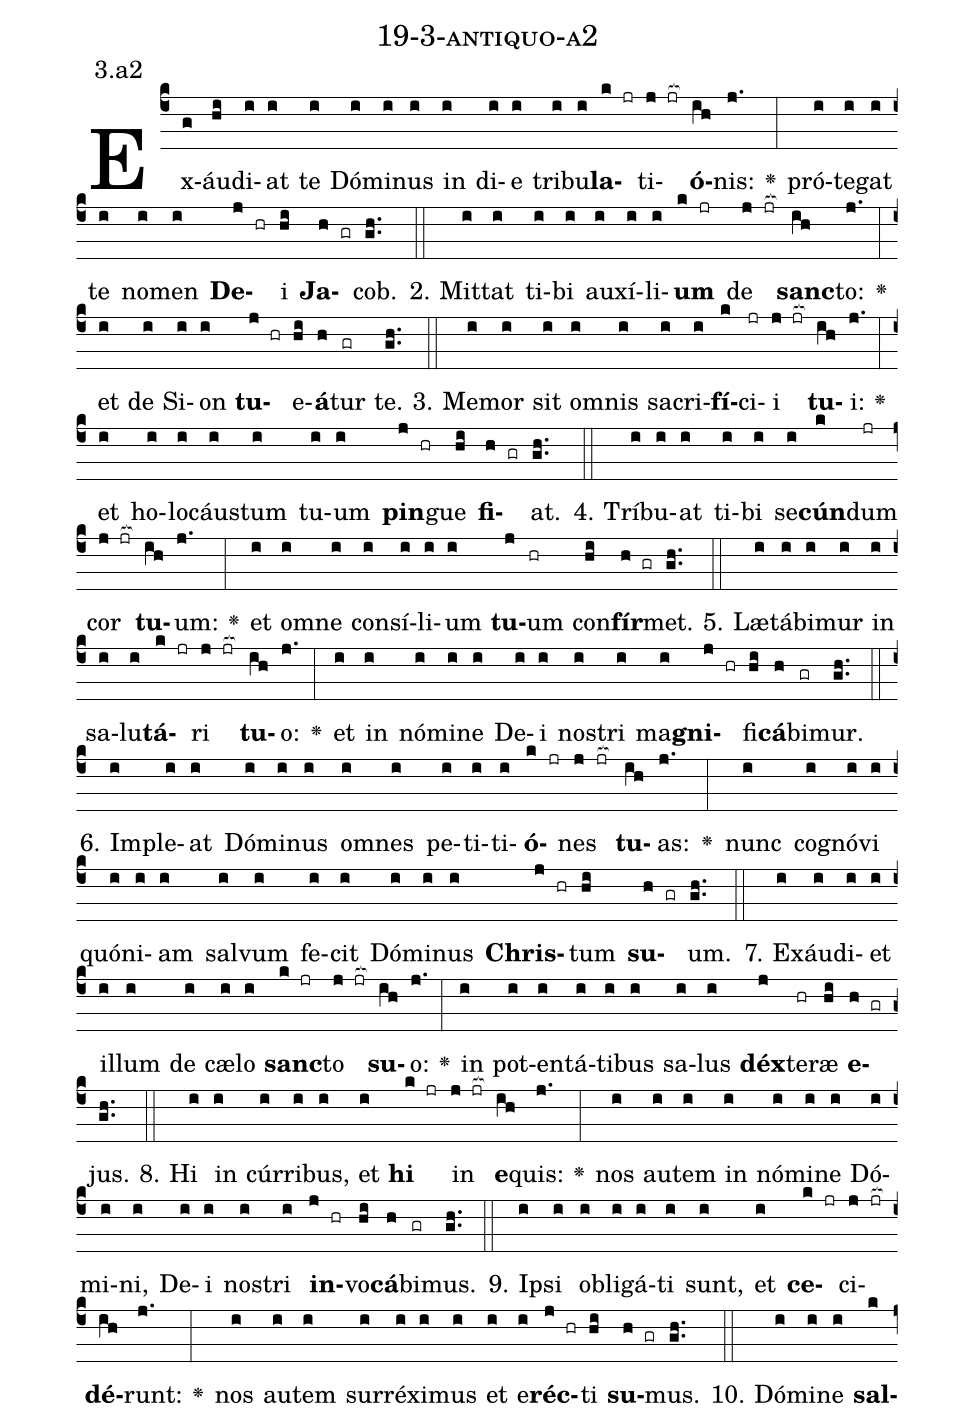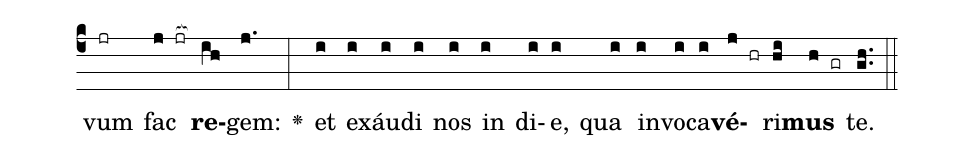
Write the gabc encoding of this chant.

name: 19-3-antiquo-a2;
annotation: 3.a2;
%%
(c4)Ex(g)áu(hi)di(i)at(i) te(i) Dó(i)mi(i)nus(i) in(i) di(i)e(i) tri(i)bu(i)<b>la</b>(k jr)ti(j jr[ocb:1{])<b>ó</b>(ih[ocb:0}])nis:(j.) <v>\greheightstar</v>(:) pró(i)te(i)gat(i) te(i) no(i)men(i) <b>De</b>(j hr)i(hi) <b>Ja</b>(h gr)cob.(gh..) (::)
2. Mit(i)tat(i) ti(i)bi(i) au(i)xí(i)li(i)<b>um</b>(k jr) de(j jr[ocb:1{]) <b>sanc</b>(ih[ocb:0}])to:(j.) <v>\greheightstar</v>(:) et(i) de(i) Si(i)on(i) <b>tu</b>(j hr)e(hi)<b>á</b>(h)tur(gr) te.(gh..) (::)
3. Me(i)mor(i) sit(i) om(i)nis(i) sa(i)cri(i)<b>fí</b>(k)ci(jr)i(j jr[ocb:1{]) <b>tu</b>(ih[ocb:0}])i:(j.) <v>\greheightstar</v>(:) et(i) ho(i)lo(i)cáus(i)tum(i) tu(i)um(i) <b>pin</b>(j hr)gue(hi) <b>fi</b>(h gr)at.(gh..) (::)
4. Trí(i)bu(i)at(i) ti(i)bi(i) se(i)<b>cún</b>(k)dum(jr) cor(j jr[ocb:1{]) <b>tu</b>(ih[ocb:0}])um:(j.) <v>\greheightstar</v>(:) et(i) om(i)ne(i) con(i)sí(i)li(i)um(i) <b>tu</b>(j)um(hr) con(hi)<b>fír</b>(h gr)met.(gh..) (::)
5. Læ(i)tá(i)bi(i)mur(i) in(i) sa(i)lu(i)<b>tá</b>(k jr)ri(j jr[ocb:1{]) <b>tu</b>(ih[ocb:0}])o:(j.) <v>\greheightstar</v>(:) et(i) in(i) nó(i)mi(i)ne(i) De(i)i(i) nos(i)tri(i) ma(i)<b>gni</b>(j hr)fi(hi)<b>cá</b>(h)bi(gr)mur.(gh..) (::)
6. Im(i)ple(i)at(i) Dó(i)mi(i)nus(i) om(i)nes(i) pe(i)ti(i)ti(i)<b>ó</b>(k jr)nes(j jr[ocb:1{]) <b>tu</b>(ih[ocb:0}])as:(j.) <v>\greheightstar</v>(:) nunc(i) co(i)gnó(i)vi(i) quón(i)i(i)am(i) sal(i)vum(i) fe(i)cit(i) Dó(i)mi(i)nus(i) <b>Chris</b>(j hr)tum(hi) <b>su</b>(h gr)um.(gh..) (::)
7. Ex(i)áu(i)di(i)et(i) il(i)lum(i) de(i) cæ(i)lo(i) <b>sanc</b>(k jr)to(j jr[ocb:1{]) <b>su</b>(ih[ocb:0}])o:(j.) <v>\greheightstar</v>(:) in(i) pot(i)en(i)tá(i)ti(i)bus(i) sa(i)lus(i) <b>déx</b>(j)te(hr)ræ(hi) <b>e</b>(h gr)jus.(gh..) (::)
8. Hi(i) in(i) cúr(i)ri(i)bus,(i) et(i) <b>hi</b>(k jr) in(j jr[ocb:1{]) <b>e</b>(ih[ocb:0}])quis:(j.) <v>\greheightstar</v>(:) nos(i) au(i)tem(i) in(i) nó(i)mi(i)ne(i) Dó(i)mi(i)ni,(i) De(i)i(i) nos(i)tri(i) <b>in</b>(j hr)vo(hi)<b>cá</b>(h)bi(gr)mus.(gh..) (::)
9. Ip(i)si(i) ob(i)li(i)gá(i)ti(i) sunt,(i) et(i) <b>ce</b>(k jr)ci(j jr[ocb:1{])<b>dé</b>(ih[ocb:0}])runt:(j.) <v>\greheightstar</v>(:) nos(i) au(i)tem(i) sur(i)ré(i)xi(i)mus(i) et(i) e(i)<b>réc</b>(j hr)ti(hi) <b>su</b>(h gr)mus.(gh..) (::)
10. Dó(i)mi(i)ne(i) <b>sal</b>(k)vum(jr) fac(j jr[ocb:1{]) <b>re</b>(ih[ocb:0}])gem:(j.) <v>\greheightstar</v>(:) et(i) ex(i)áu(i)di(i) nos(i) in(i) di(i)e,(i) qua(i) in(i)vo(i)ca(i)<b>vé</b>(j hr)ri(hi)<b>mus</b>(h gr) te.(gh..) (::)
